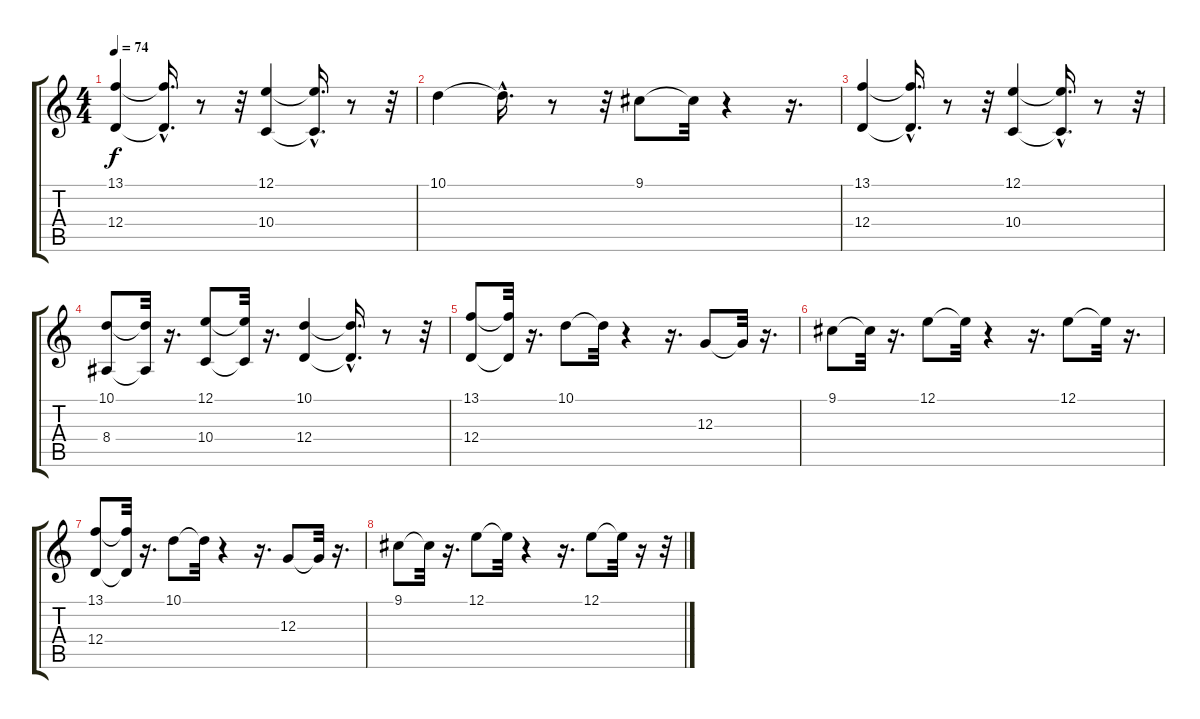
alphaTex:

\track "" {instrument rockorgan}
\staff {score tabs}
\tuning (E4 B3 G3 D3 A2 E2) {hide}
\ts (4 4)
\tempo 74
\clef g2
\ks c
(13.1 12.4).4{dy f} (13.1{hac t} 12.4{hac t}).16{d} r.8 r.32 (12.1 10.4).4 (12.1{hac t} 10.4{hac t}).16{d} r.8 r.32 |
10.1.4 10.1{hac t}.16{d} r.8 r.32 9.1.8 9.1{t}.32 r.4 r.16{d} |
(13.1 12.4).4 (13.1{hac t} 12.4{hac t}).16{d} r.8 r.32 (12.1 10.4).4 (12.1{hac t} 10.4{hac t}).16{d} r.8 r.32 |
(10.1 8.4).8 (10.1{t} 8.4{t}).32 r.16{d} (12.1 10.4).8 (12.1{t} 10.4{t}).32 r.16{d} (10.1 12.4).4 (10.1{hac t} 12.4{hac t}).16{d} r.8 r.32 |
(13.1 12.4).8 (13.1{t} 12.4{t}).32 r.16{d} 10.1.8 10.1{t}.32 r.4 r.16{d} 12.3.8 12.3{t}.32 r.16{d} |
9.1.8 9.1{t}.32 r.16{d} 12.1.8 12.1{t}.32 r.4 r.16{d} 12.1.8 12.1{t}.32 r.16{d} |
(13.1 12.4).8 (13.1{t} 12.4{t}).32 r.16{d} 10.1.8 10.1{t}.32 r.4 r.16{d} 12.3.8 12.3{t}.32 r.16{d} |
9.1.8 9.1{t}.32 r.16{d} 12.1.8 12.1{t}.32 r.4 r.16{d} 12.1.8 12.1{t}.32 r.16 r.32
